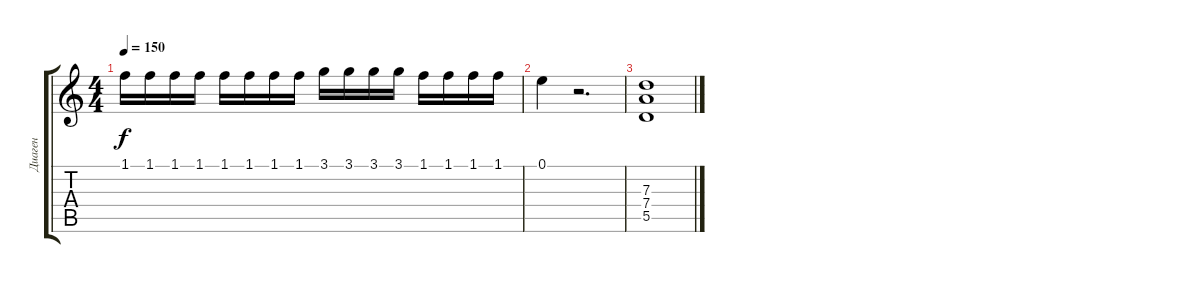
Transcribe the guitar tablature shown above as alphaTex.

\track ("Диаген" "Диаген") {instrument overdrivenguitar}
\staff {score tabs}
\tuning (E4 B3 G3 D3 A2 E2) {hide}
\ts (4 4)
\tempo 150
\clef g2
\ks c
1.1.16{dy f} 1.1.16 1.1.16 1.1.16 1.1.16 1.1.16 1.1.16 1.1.16 3.1.16 3.1.16 3.1.16 3.1.16 1.1.16 1.1.16 1.1.16 1.1.16 |
0.1.4 r.2{d} |
(7.3 7.4 5.5).1
